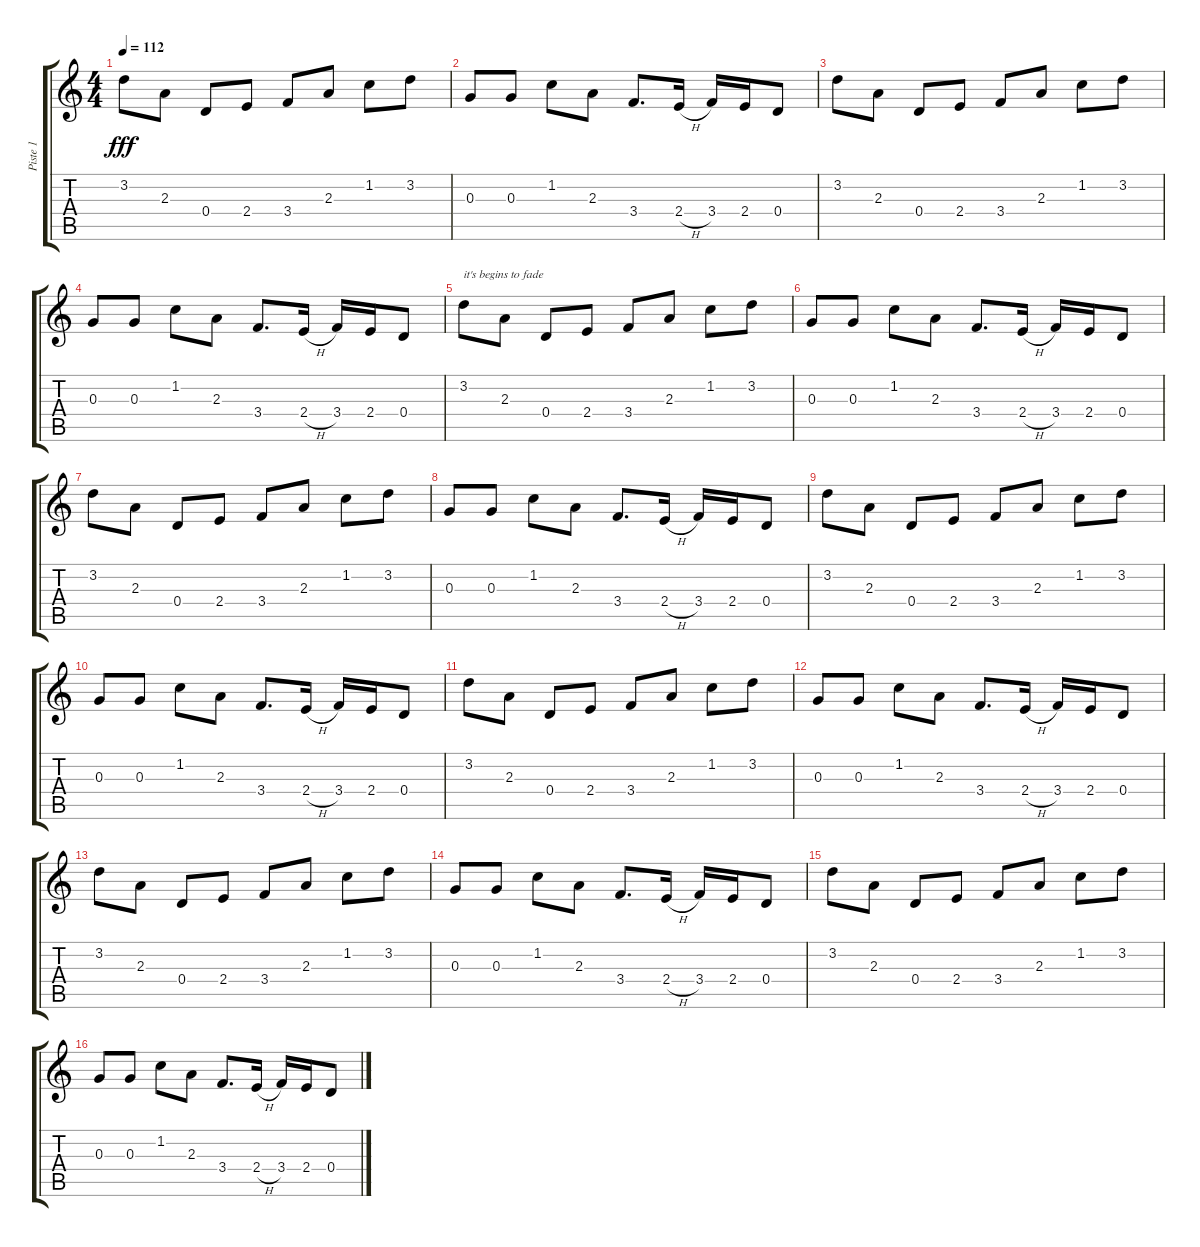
\track ("Piste 1" "Piste 1") {instrument overdrivenguitar}
\staff {score tabs}
\tuning (E4 B3 G3 D3 A2 E2) {hide}
\ts (4 4)
\tempo 112
\clef g2
\ks c
3.2.8{dy fff} 2.3.8 0.4.8 2.4.8 3.4.8 2.3.8 1.2.8 3.2.8 |
0.3.8 0.3.8 1.2.8 2.3.8 3.4.8{d} 2.4{h}.16 3.4.16 2.4.16 0.4.8 |
3.2.8 2.3.8 0.4.8 2.4.8 3.4.8 2.3.8 1.2.8 3.2.8 |
0.3.8 0.3.8 1.2.8 2.3.8 3.4.8{d} 2.4{h}.16 3.4.16 2.4.16 0.4.8 |
3.2.8{txt "it's begins to fade" volume 8} 2.3.8 0.4.8 2.4.8 3.4.8 2.3.8 1.2.8 3.2.8 |
0.3.8 0.3.8 1.2.8 2.3.8 3.4.8{d} 2.4{h}.16 3.4.16 2.4.16 0.4.8 |
3.2.8 2.3.8 0.4.8 2.4.8 3.4.8 2.3.8 1.2.8 3.2.8 |
0.3.8 0.3.8 1.2.8 2.3.8 3.4.8{d} 2.4{h}.16 3.4.16 2.4.16 0.4.8 |
3.2.8{volume 4} 2.3.8 0.4.8 2.4.8 3.4.8 2.3.8 1.2.8 3.2.8 |
0.3.8 0.3.8 1.2.8 2.3.8 3.4.8{d} 2.4{h}.16 3.4.16 2.4.16 0.4.8 |
3.2.8 2.3.8 0.4.8 2.4.8 3.4.8 2.3.8 1.2.8 3.2.8 |
0.3.8 0.3.8 1.2.8 2.3.8 3.4.8{d} 2.4{h}.16 3.4.16 2.4.16 0.4.8 |
3.2.8{volume 0} 2.3.8 0.4.8 2.4.8 3.4.8 2.3.8 1.2.8 3.2.8 |
0.3.8 0.3.8 1.2.8 2.3.8 3.4.8{d} 2.4{h}.16 3.4.16 2.4.16 0.4.8 |
3.2.8 2.3.8 0.4.8 2.4.8 3.4.8 2.3.8 1.2.8 3.2.8 |
0.3.8 0.3.8 1.2.8 2.3.8 3.4.8{d} 2.4{h}.16 3.4.16 2.4.16 0.4.8
